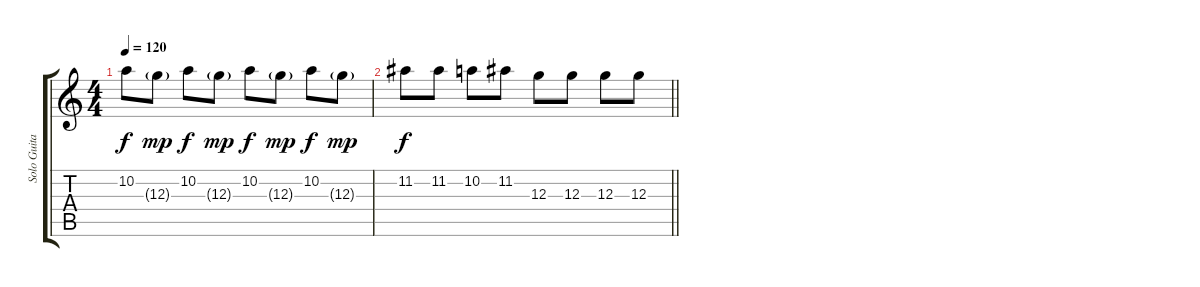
\track ("Solo Guitar" "Solo Guita") {instrument electricguitarclean}
\staff {score tabs}
\tuning (E4 B3 G3 D3 A2 E2) {hide}
\ts (4 4)
\tempo 120
\clef g2
\ks c
10.2.8{dy f} 12.3{g}.8{dy mp} 10.2.8{dy f} 12.3{g}.8{dy mp} 10.2.8{dy f} 12.3{g}.8{dy mp} 10.2.8{dy f} 12.3{g}.8{dy mp} |
\barLineRight lightlight
11.2.8{dy f} 11.2.8 10.2.8 11.2.8 12.3.8 12.3.8 12.3.8 12.3.8
